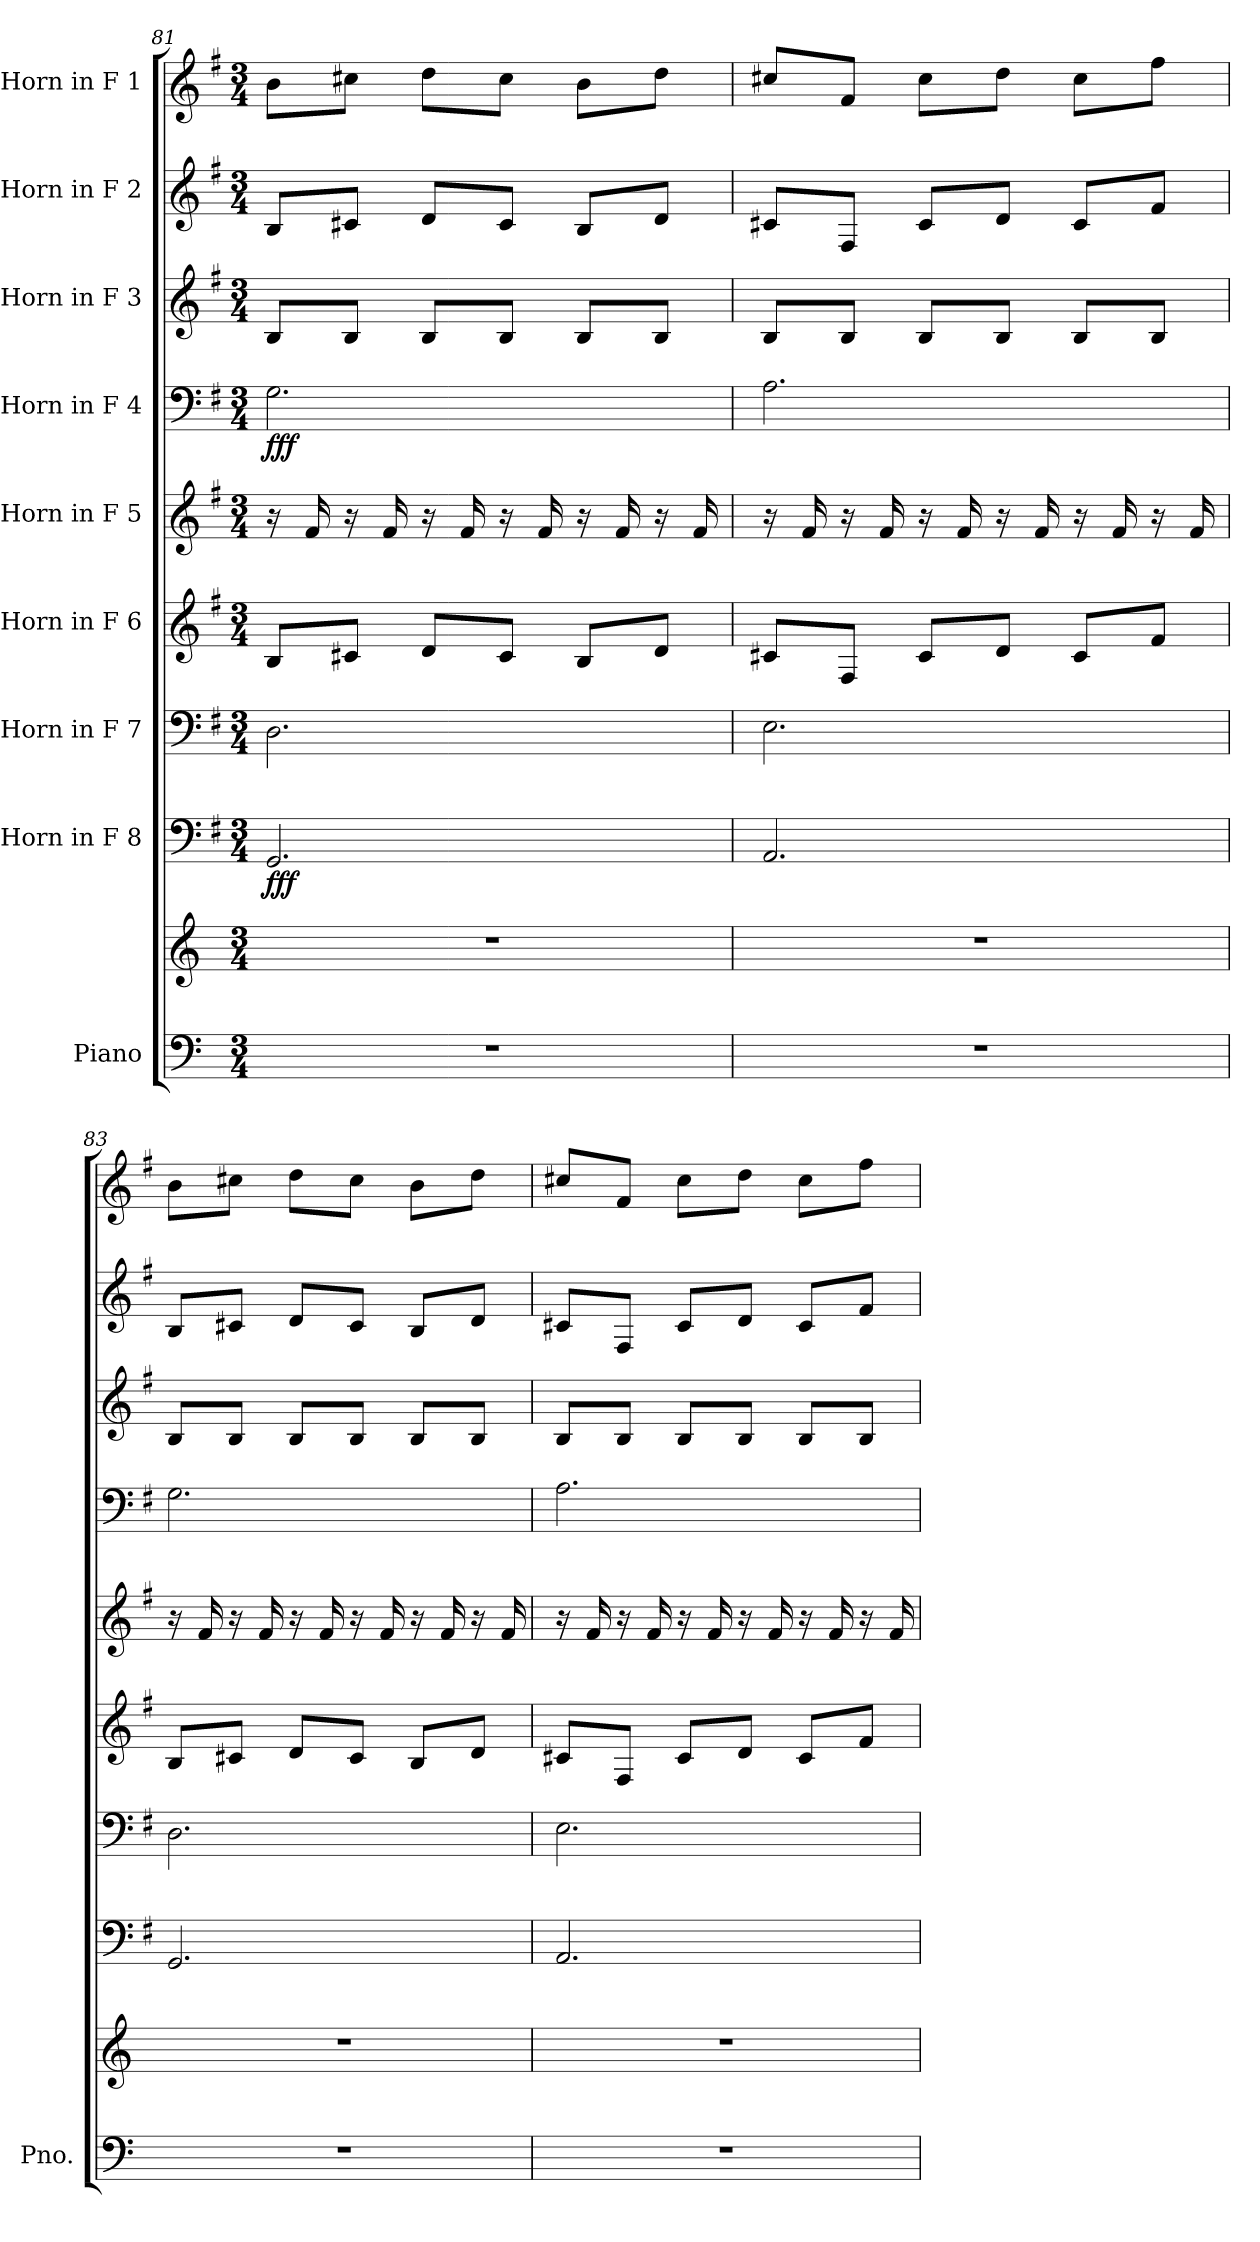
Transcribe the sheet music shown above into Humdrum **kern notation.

**kern	**kern	**kern	**dynam	**kern	**kern	**kern	**kern	**dynam	**kern	**kern	**kern
*part9	*part9	*part8	*part8	*part7	*part6	*part5	*part4	*part4	*part3	*part2	*part1
*staff10	*staff9	*staff8	*staff8	*staff7	*staff6	*staff5	*staff4	*staff4	*staff3	*staff2	*staff1
*I"Piano	*	*I"Horn in F 8	*	*I"Horn in F 7	*I"Horn in F 6	*I"Horn in F 5	*I"Horn in F 4	*	*I"Horn in F 3	*I"Horn in F 2	*I"Horn in F 1
*I'Pno.	*	*	*	*	*	*	*	*	*	*	*
!!LO:LB:g=z
*clefF4	*clefG2	*clefF4	*	*clefF4	*clefG2	*clefG2	*clefF4	*	*clefG2	*clefG2	*clefG2
*	*	*ITrd4c7	*	*ITrd4c7	*ITrd4c7	*ITrd4c7	*ITrd4c7	*	*ITrd4c7	*ITrd4c7	*ITrd4c7
*k[]	*k[]	*k[]	*	*k[]	*k[]	*k[]	*k[]	*	*k[]	*k[]	*k[]
*M3/4	*M3/4	*M3/4	*	*M3/4	*M3/4	*M3/4	*M3/4	*	*M3/4	*M3/4	*M3/4
=81	=81	=81	=81	=81	=81	=81	=81	=81	=81	=81	=81
!	!	!	!LO:DY:b	!	!	!	!	!LO:DY:b	!	!	!
2.r	2.r	2.CC/	fff	2.GG\	8E/L	16r	2.C\	fff	8E/L	8E/L	8e\L
.	.	.	.	.	.	16B/	.	.	.	.	.
.	.	.	.	.	8F#X/J	16r	.	.	8E/J	8F#X/J	8f#X\J
.	.	.	.	.	.	16B/	.	.	.	.	.
.	.	.	.	.	8G/L	16r	.	.	8E/L	8G/L	8g\L
.	.	.	.	.	.	16B/	.	.	.	.	.
.	.	.	.	.	8F#/J	16r	.	.	8E/J	8F#/J	8f#\J
.	.	.	.	.	.	16B/	.	.	.	.	.
.	.	.	.	.	8E/L	16r	.	.	8E/L	8E/L	8e\L
.	.	.	.	.	.	16B/	.	.	.	.	.
.	.	.	.	.	8G/J	16r	.	.	8E/J	8G/J	8g\J
.	.	.	.	.	.	16B/	.	.	.	.	.
=82	=82	=82	=82	=82	=82	=82	=82	=82	=82	=82	=82
2.r	2.r	2.DD/	.	2.AA\	8F#X/L	16r	2.D\	.	8E/L	8F#X/L	8f#X/L
.	.	.	.	.	.	16B/	.	.	.	.	.
.	.	.	.	.	8BB/J	16r	.	.	8E/J	8BB/J	8B/J
.	.	.	.	.	.	16B/	.	.	.	.	.
.	.	.	.	.	8F#/L	16r	.	.	8E/L	8F#/L	8f#\L
.	.	.	.	.	.	16B/	.	.	.	.	.
.	.	.	.	.	8G/J	16r	.	.	8E/J	8G/J	8g\J
.	.	.	.	.	.	16B/	.	.	.	.	.
.	.	.	.	.	8F#/L	16r	.	.	8E/L	8F#/L	8f#\L
.	.	.	.	.	.	16B/	.	.	.	.	.
.	.	.	.	.	8B/J	16r	.	.	8E/J	8B/J	8b\J
.	.	.	.	.	.	16B/	.	.	.	.	.
=83	=83	=83	=83	=83	=83	=83	=83	=83	=83	=83	=83
2.r	2.r	2.CC/	.	2.GG\	8E/L	16r	2.C\	.	8E/L	8E/L	8e\L
.	.	.	.	.	.	16B/	.	.	.	.	.
.	.	.	.	.	8F#X/J	16r	.	.	8E/J	8F#X/J	8f#X\J
.	.	.	.	.	.	16B/	.	.	.	.	.
.	.	.	.	.	8G/L	16r	.	.	8E/L	8G/L	8g\L
.	.	.	.	.	.	16B/	.	.	.	.	.
.	.	.	.	.	8F#/J	16r	.	.	8E/J	8F#/J	8f#\J
.	.	.	.	.	.	16B/	.	.	.	.	.
.	.	.	.	.	8E/L	16r	.	.	8E/L	8E/L	8e\L
.	.	.	.	.	.	16B/	.	.	.	.	.
.	.	.	.	.	8G/J	16r	.	.	8E/J	8G/J	8g\J
.	.	.	.	.	.	16B/	.	.	.	.	.
=84	=84	=84	=84	=84	=84	=84	=84	=84	=84	=84	=84
2.r	2.r	2.DD/	.	2.AA\	8F#X/L	16r	2.D\	.	8E/L	8F#X/L	8f#X/L
.	.	.	.	.	.	16B/	.	.	.	.	.
.	.	.	.	.	8BB/J	16r	.	.	8E/J	8BB/J	8B/J
.	.	.	.	.	.	16B/	.	.	.	.	.
.	.	.	.	.	8F#/L	16r	.	.	8E/L	8F#/L	8f#\L
.	.	.	.	.	.	16B/	.	.	.	.	.
.	.	.	.	.	8G/J	16r	.	.	8E/J	8G/J	8g\J
.	.	.	.	.	.	16B/	.	.	.	.	.
.	.	.	.	.	8F#/L	16r	.	.	8E/L	8F#/L	8f#\L
.	.	.	.	.	.	16B/	.	.	.	.	.
.	.	.	.	.	8B/J	16r	.	.	8E/J	8B/J	8b\J
.	.	.	.	.	.	16B/	.	.	.	.	.
=	=	=	=	=	=	=	=	=	=	=	=
*-	*-	*-	*-	*-	*-	*-	*-	*-	*-	*-	*-
